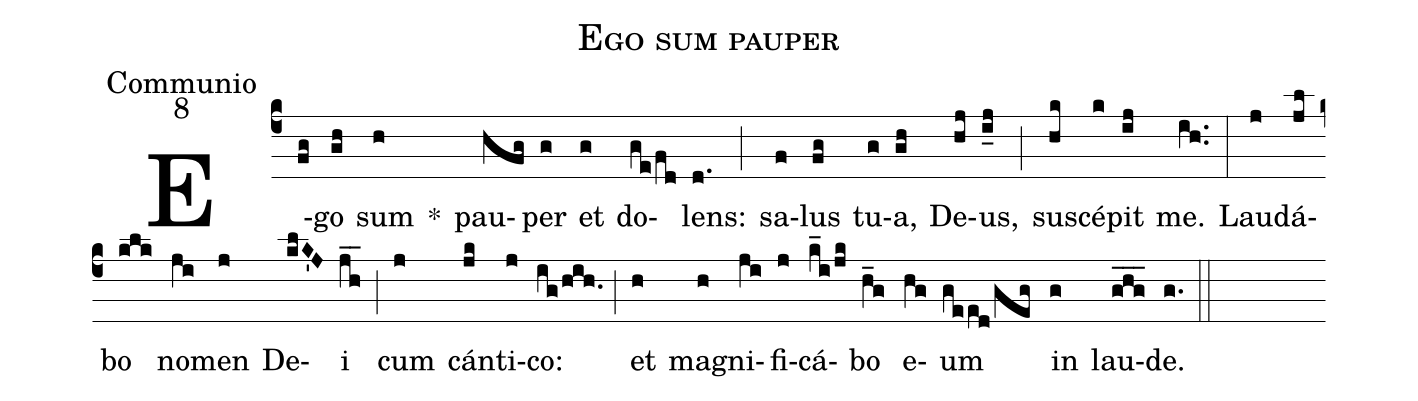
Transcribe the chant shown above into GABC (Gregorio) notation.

name:Ego sum pauper;
office-part:Communio;
mode:8;
%%
(c4) E(fg)go(gh) sum(h) *() pau(hfg)per(g) et(g) do(ge!/fd)lens:(d.) (;)
sa(f)lus(fg) tu(g)a,(gh) De(hj)us,(i_j) (;)
 su(hk)scé(k)pit(ij) me.(ih..) (:)

 Lau(j)dá(jl)bo(klk) no(ji)men(j) De(klK'J)i(jh__) (;)
 cum(j) cán(jk)ti(j)co:(ig!/hih.) (;)
 et(h) ma(h)gni(ji)fi(j)cá(k_i!/jk)bo(h_g) e(hg)um(geed!/geg) in(g) lau(ghg___)de.(g.) (::)
